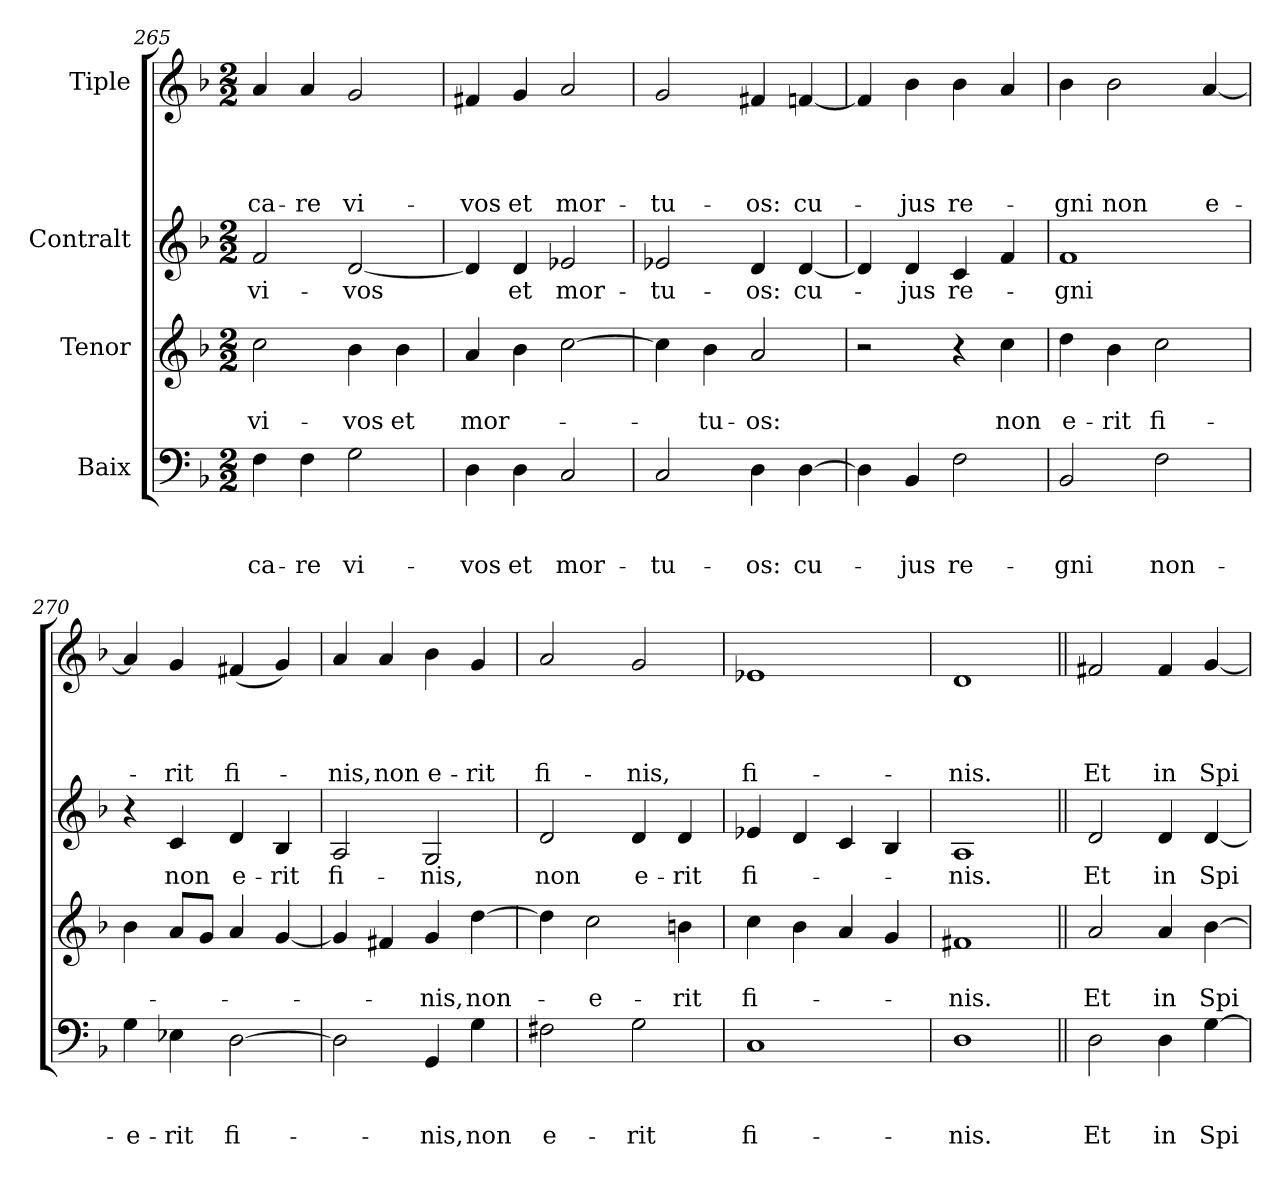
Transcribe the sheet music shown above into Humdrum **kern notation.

**kern	**text	**text	**text	**kern	**text	**text	**kern	**text	**kern	**text	**text	**text	**text
*part4	*part4	*part4	*part4	*part3	*part3	*part3	*part2	*part2	*part1	*part1	*part1	*part1	*part1
*staff4	*staff4	*staff4	*staff4	*staff3	*staff3	*staff3	*staff2	*staff2	*staff1	*staff1	*staff1	*staff1	*staff1
*I"Baix	*	*	*	*I"Tenor	*	*	*I"Contralt	*	*I"Tiple	*	*	*	*
*clefF4	*	*	*	*clefG2	*	*	*clefG2	*	*clefG2	*	*	*	*
*k[b-]	*	*	*	*k[b-]	*	*	*k[b-]	*	*k[b-]	*	*	*	*
*F:	*	*	*	*F:	*	*	*F:	*	*F:	*	*	*	*
*M2/2	*	*	*	*M2/2	*	*	*M2/2	*	*M2/2	*	*	*	*
=265	=265	=265	=265	=265	=265	=265	=265	=265	=265	=265	=265	=265	=265
!	!	!	!LO:LY:b	!	!	!LO:LY:b	!	!LO:LY:b	!	!	!	!	!LO:LY:b
4F\	.	.	-ca-	2cc\	.	vi-	2f/	vi-	4a/	.	.	.	-ca-
!	!	!	!LO:LY:b	!	!	!	!	!	!	!	!	!	!LO:LY:b
4F\	.	.	-re	.	.	.	.	.	4a/	.	.	.	-re
!	!	!	!LO:LY:b	!	!	!LO:LY:b	!	!LO:LY:b	!	!	!	!	!LO:LY:b
2G\	.	.	vi-	4b-\	.	-vos	[<2d/	-vos	2g/	.	.	.	vi-
!	!	!	!	!	!	!LO:LY:b	!	!	!	!	!	!	!
.	.	.	.	4b-\	.	et	.	.	.	.	.	.	.
=266	=266	=266	=266	=266	=266	=266	=266	=266	=266	=266	=266	=266	=266
!	!	!	!LO:LY:b	!	!	!LO:LY:b	!	!	!	!	!	!	!LO:LY:b
4D\	.	.	-vos	4a/	.	mor-	4d/]	.	4f#X/	.	.	.	-vos
!	!	!	!LO:LY:b	!	!	!	!	!LO:LY:b	!	!	!	!	!LO:LY:b
4D\	.	.	et	4b-\	.	.	4d/	et	4g/	.	.	.	et
!	!	!	!LO:LY:b	!	!	!	!	!LO:LY:b	!	!	!	!	!LO:LY:b
2C/	.	.	mor-	[>2cc\	.	.	2e-X/	mor-	2a/	.	.	.	mor-
!!LO:PB:g=z
=267	=267	=267	=267	=267	=267	=267	=267	=267	=267	=267	=267	=267	=267
!	!	!	!LO:LY:b	!	!	!	!	!LO:LY:b	!	!	!	!	!LO:LY:b
2C/	.	.	-tu-	4cc\]	.	.	2e-X/	-tu-	2g/	.	.	.	-tu-
!	!	!	!	!	!	!LO:LY:b	!	!	!	!	!	!	!
.	.	.	.	4b-\	.	-tu-	.	.	.	.	.	.	.
!	!	!	!LO:LY:b	!	!	!LO:LY:b	!	!LO:LY:b	!	!	!	!	!LO:LY:b
4D\	.	.	-os:	2a/	.	-os:	4d/	-os:	4f#X/	.	.	.	-os:
!	!	!	!LO:LY:b	!	!	!	!	!LO:LY:b	!	!	!	!	!LO:LY:b
[>4D\	.	.	cu-	.	.	.	[<4d/	cu-	[<4fn/	.	.	.	cu-
=268	=268	=268	=268	=268	=268	=268	=268	=268	=268	=268	=268	=268	=268
4D\]	.	.	.	2r	.	.	4d/]	.	4f/]	.	.	.	.
!	!	!	!LO:LY:b	!	!	!	!	!LO:LY:b	!	!	!	!	!LO:LY:b
4BB-/	.	.	-jus	.	.	.	4d/	-jus	4b-\	.	.	.	-jus
!	!	!	!LO:LY:b	!	!	!	!	!LO:LY:b	!	!	!	!	!LO:LY:b
2F\	.	.	re-	4r	.	.	4c/	re-	4b-\	.	.	.	re-
!	!	!	!	!	!	!LO:LY:b	!	!	!	!	!	!	!
.	.	.	.	4cc\	.	non	4f/	.	4a/	.	.	.	.
=269	=269	=269	=269	=269	=269	=269	=269	=269	=269	=269	=269	=269	=269
!	!	!	!LO:LY:b	!	!	!LO:LY:b	!	!LO:LY:b	!	!	!	!	!LO:LY:b
2BB-/	.	.	-gni	4dd\	.	e-	1f	-gni	4b-\	.	.	.	-gni
!	!	!	!	!	!	!LO:LY:b	!	!	!	!	!	!	!LO:LY:b
.	.	.	.	4b-\	.	-rit	.	.	2b-\	.	.	.	non
!	!	!	!LO:LY:b	!	!	!LO:LY:b	!	!	!	!	!	!	!
2F\	.	.	non-	2cc\	.	fi-	.	.	.	.	.	.	.
!	!	!	!	!	!	!	!	!	!	!	!	!	!LO:LY:b
.	.	.	.	.	.	.	.	.	[<4a/	.	.	.	e-
=270	=270	=270	=270	=270	=270	=270	=270	=270	=270	=270	=270	=270	=270
!	!	!	!LO:LY:b	!	!	!	!	!	!	!	!	!	!
4G\	.	.	-e-	4b-\	.	.	4r	.	4a/]	.	.	.	.
!	!	!	!LO:LY:b	!	!	!	!	!LO:LY:b	!	!	!	!	!LO:LY:b
4E-X\	.	.	-rit	8a/L	.	.	4c/	non	4g/	.	.	.	-rit
.	.	.	.	8g/J	.	.	.	.	.	.	.	.	.
!	!	!	!LO:LY:b	!	!	!	!	!LO:LY:b	!	!	!	!	!LO:LY:b
[>2D\	.	.	fi-	4a/	.	.	4d/	e-	(<4f#X/	.	.	.	fi-
!	!	!	!	!	!	!	!	!LO:LY:b	!	!	!	!	!
.	.	.	.	[<4g/	.	.	4B-/	-rit	4g/)	.	.	.	.
=271	=271	=271	=271	=271	=271	=271	=271	=271	=271	=271	=271	=271	=271
!	!	!	!	!	!	!	!	!LO:LY:b	!	!	!	!	!LO:LY:b
2D\]	.	.	.	4g/]	.	.	2A/	fi-	4a/	.	.	.	-nis,
!	!	!	!	!	!	!	!	!	!	!	!	!	!LO:LY:b
.	.	.	.	4f#X/	.	.	.	.	4a/	.	.	.	non
!	!	!	!LO:LY:b	!	!	!LO:LY:b	!	!LO:LY:b	!	!	!	!	!LO:LY:b
4GG/	.	.	-nis,	4g/	.	-nis,	2G/	-nis,	4b-\	.	.	.	e-
!	!	!	!LO:LY:b	!	!	!LO:LY:b	!	!	!	!	!	!	!LO:LY:b
4G\	.	.	non	[>4dd\	.	non-	.	.	4g/	.	.	.	-rit
=272	=272	=272	=272	=272	=272	=272	=272	=272	=272	=272	=272	=272	=272
!	!	!	!LO:LY:b	!	!	!	!	!LO:LY:b	!	!	!	!	!LO:LY:b
2F#X\	.	.	e-	4dd\]	.	.	2d/	non	2a/	.	.	.	fi-
!	!	!	!	!	!	!LO:LY:b	!	!	!	!	!	!	!
.	.	.	.	2cc\	.	-e-	.	.	.	.	.	.	.
!	!	!	!LO:LY:b	!	!	!	!	!LO:LY:b	!	!	!	!	!LO:LY:b
2G\	.	.	-rit	.	.	.	4d/	e-	2g/	.	.	.	-nis,
!	!	!	!	!	!	!LO:LY:b	!	!LO:LY:b	!	!	!	!	!
.	.	.	.	4bn\	.	-rit	4d/	-rit	.	.	.	.	.
=273	=273	=273	=273	=273	=273	=273	=273	=273	=273	=273	=273	=273	=273
!	!	!	!LO:LY:b	!	!	!LO:LY:b	!	!LO:LY:b	!	!	!	!	!LO:LY:b
1C	.	.	fi-	4cc\	.	fi-	4e-X/	fi-	1e-X	.	.	.	fi-
.	.	.	.	4b-\	.	.	4d/	.	.	.	.	.	.
.	.	.	.	4a/	.	.	4c/	.	.	.	.	.	.
.	.	.	.	4g/	.	.	4B-/	.	.	.	.	.	.
=274	=274	=274	=274	=274	=274	=274	=274	=274	=274	=274	=274	=274	=274
!	!	!	!LO:LY:b	!	!	!LO:LY:b	!	!LO:LY:b	!	!	!	!	!LO:LY:b
1D	.	.	-nis.	1f#X	.	-nis.	1A	-nis.	1d	.	.	.	-nis.
!!LO:LB:g=z
=275||	=275||	=275||	=275||	=275||	=275||	=275||	=275||	=275||	=275||	=275||	=275||	=275||	=275||
!	!	!	!LO:LY:b	!	!	!LO:LY:b	!	!LO:LY:b	!	!	!	!	!LO:LY:b
2D\	.	.	Et	2a/	.	Et	2d/	Et	2f#X/	.	.	.	Et
!	!	!	!LO:LY:b	!	!	!LO:LY:b	!	!LO:LY:b	!	!	!	!	!LO:LY:b
4D\	.	.	in	4a/	.	in	4d/	in	4f#/	.	.	.	in
!	!	!	!LO:LY:b	!	!	!LO:LY:b	!	!LO:LY:b	!	!	!	!	!LO:LY:b
[<4G\	.	.	Spi-	[>4b-\	.	Spi-	[<4d/	Spi-	[>4g/	.	.	.	Spi-
=	=	=	=	=	=	=	=	=	=	=	=	=	=
*-	*-	*-	*-	*-	*-	*-	*-	*-	*-	*-	*-	*-	*-
